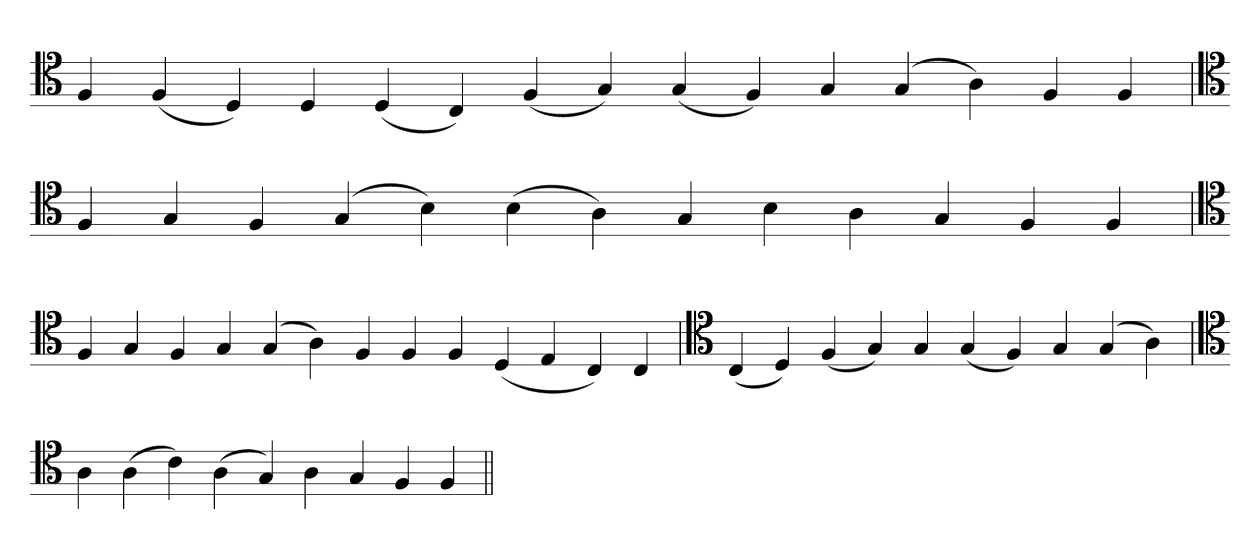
**kern
*part1
*staff1
*clefC4
=
4F
(4F
4D)
4D
(4D
4C)
(4F
4G)
(4G
4F)
4G
(4G
4A)
4F
4F
=`
*clefC4
4F
4G
4F
(4G
4B)
(4B
4A)
4G
4B
4A
4G
4F
4F
='
*clefC4
4F
4G
4F
4G
(4G
4A)
4F
4F
4F
(4D
4E
4C)
4C
='
*clefC4
(4C
4D)
(4F
4G)
4G
(4G
4F)
4G
(4G
4A)
=`
*clefC4
4A
(4A
4c)
(4A
4G)
4A
4G
4F
4F
=||
*-
